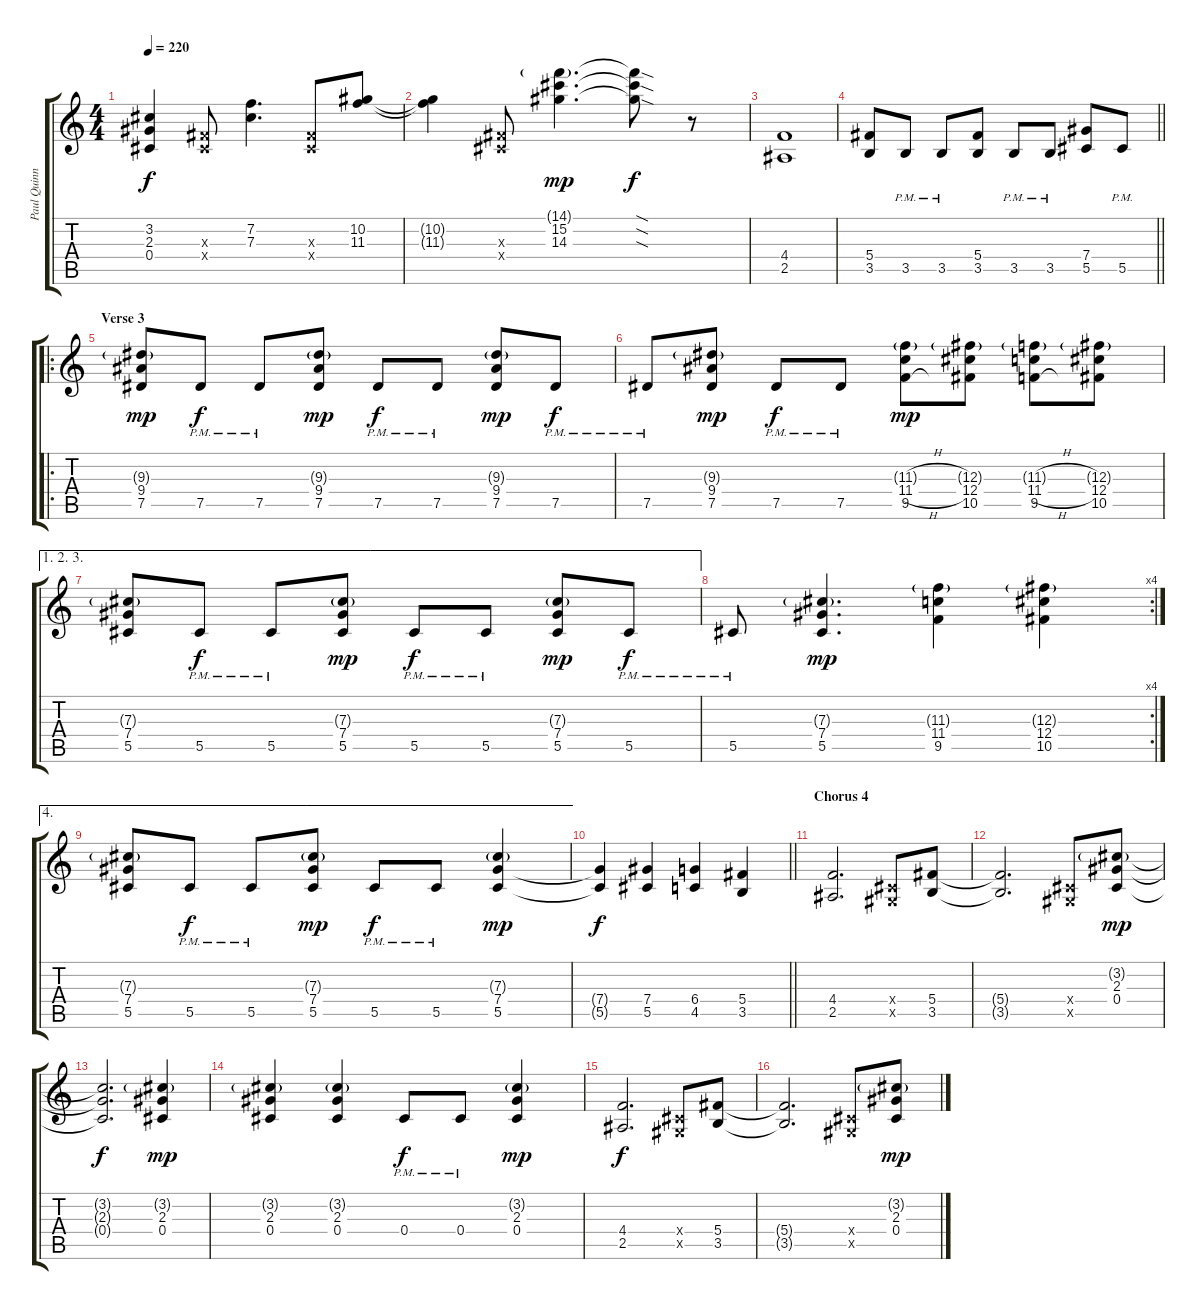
\track ("Paul Quinn" "Paul Quinn") {instrument overdrivenguitar}
\staff {score tabs}
\tuning (Eb4 Bb3 Gb3 Db3 Ab2 Eb2) {hide}
\ts (4 4)
\tempo 220
\clef g2
\ks c
(3.2{t} 2.3{t} 0.4{t}).4{dy f} (0.3{x} 0.4{x}).8 (7.2 7.3).4{d} (0.3{x} 0.4{x}).8 (10.2 11.3).8 |
(10.2{t} 11.3{t}).4 (0.3{x} 0.4{x}).8 (14.1{g} 15.2 14.3).4{d dy mp} (14.1{sod t} 15.2{sod t} 14.3{sod t}).8{dy f} r.8 |
(4.4 2.5).1 |
\barLineRight lightlight
(5.4 3.5).8 3.5{pm}.8 3.5{pm}.8 (5.4 3.5).8 3.5{pm}.8 3.5{pm}.8 (7.4 5.5).8 5.5{pm}.8 |
\ro
\section ("" "Verse 3")
(9.3{g} 9.4 7.5).8{dy mp} 7.5{pm}.8{dy f} 7.5{pm}.8 (9.3{g} 9.4 7.5).8{dy mp} 7.5{pm}.8{dy f} 7.5{pm}.8 (9.3{g} 9.4 7.5).8{dy mp} 7.5{pm}.8{dy f} |
7.5{pm}.8 (9.3{g} 9.4 7.5).8{dy mp} 7.5{pm}.8{dy f} 7.5{pm}.8 (11.3{h g} 11.4{h} 9.5{h}).8{dy mp} (12.3{g} 12.4 10.5).8 (11.3{h g} 11.4{h} 9.5{h}).8 (12.3{g} 12.4 10.5).8 |
\ae (1 2 3)
(7.3{g} 7.4 5.5).8 5.5{pm}.8{dy f} 5.5{pm}.8 (7.3{g} 7.4 5.5).8{dy mp} 5.5{pm}.8{dy f} 5.5{pm}.8 (7.3{g} 7.4 5.5).8{dy mp} 5.5{pm}.8{dy f} |
\rc 4
5.5{pm}.8 (7.3{g} 7.4 5.5).4{d dy mp} (11.3{g} 11.4 9.5).4 (12.3{g} 12.4 10.5).4 |
\ae 4
(7.3{g} 7.4 5.5).8 5.5{pm}.8{dy f} 5.5{pm}.8 (7.3{g} 7.4 5.5).8{dy mp} 5.5{pm}.8{dy f} 5.5{pm}.8 (7.3{g} 7.4 5.5).4{dy mp} |
\barLineRight lightlight
(7.4{t} 5.5{t}).4{dy f} (7.4 5.5).4 (6.4 4.5).4 (5.4 3.5).4 |
\section ("" "Chorus 4")
(4.4 2.5).2{d} (0.4{x} 0.5{x}).8 (5.4 3.5).8 |
(5.4{t} 3.5{t}).2{d} (0.4{x} 0.5{x}).8 (3.2{g} 2.3 0.4).8{dy mp} |
(3.2{t} 2.3{t} 0.4{t}).2{d dy f} (3.2{g} 2.3 0.4).4{dy mp} |
(3.2{g} 2.3 0.4).4 (3.2{g} 2.3 0.4).4 0.4{pm}.8{dy f} 0.4{pm}.8 (3.2{g} 2.3 0.4).4{dy mp} |
(4.4 2.5).2{d dy f} (0.4{x} 0.5{x}).8 (5.4 3.5).8 |
(5.4{t} 3.5{t}).2{d} (0.4{x} 0.5{x}).8 (3.2{g} 2.3 0.4).8{dy mp}
